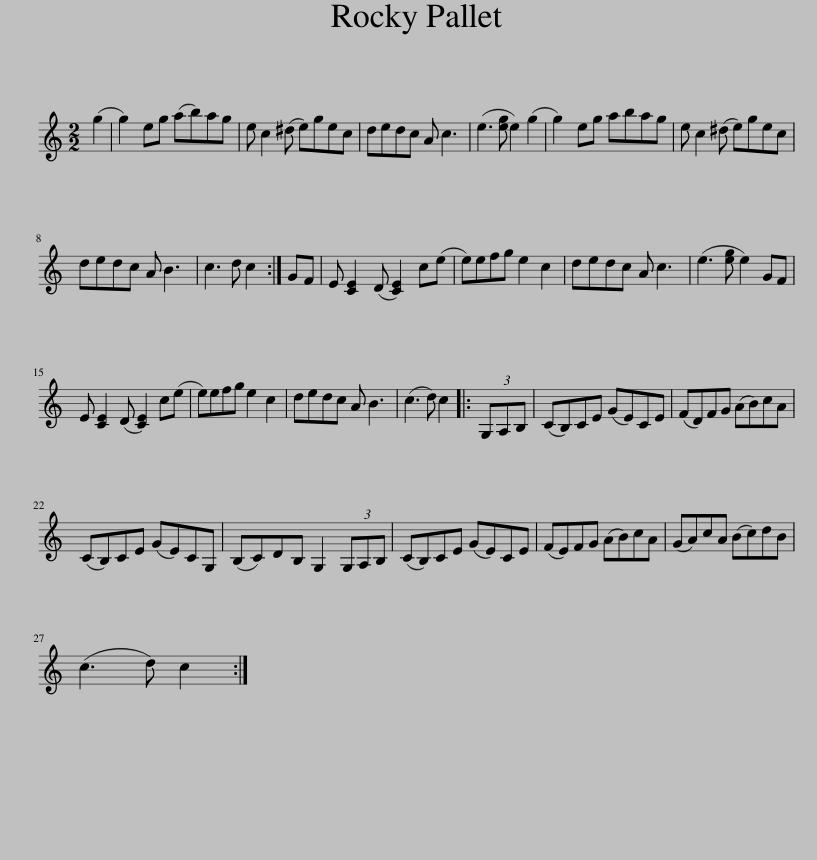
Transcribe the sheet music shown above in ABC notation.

X:1
L:1/8
M:2/2
I:linebreak $
K:C
V:1 treble
V:1
 (g2 | g2) eg (ab)ag | e c2 (^d e)gec | dedc A c3 | (e3 [eg] e2) (g2 | %5
 g2) eg abag | e c2 (^d e)gec |$ dedc A B3 | c3 d c2 :| GF | %10
 E [CE]2 (D [CE]2) c(e | e)efg e2 c2 | dedc A c3 | (e3 [eg] e2) GF |$ E [CE]2 (D [CE]2) c(e | %15
 e)efg e2 c2 | dedc A B3 | (c3 d) c2 |: (3G,A,B, | (CB,)CE (GE)CE | %20
 (FD)FG (AB)cA |$ (CB,)CE (GE)CG, | (B,C)DB, G,2 (3G,A,B, | (CB,)CE (GE)CE | (FE)FG (AB)cA | %25
 (GA)cA (Bc)dB |$ (c3 d) c2 :| %27
